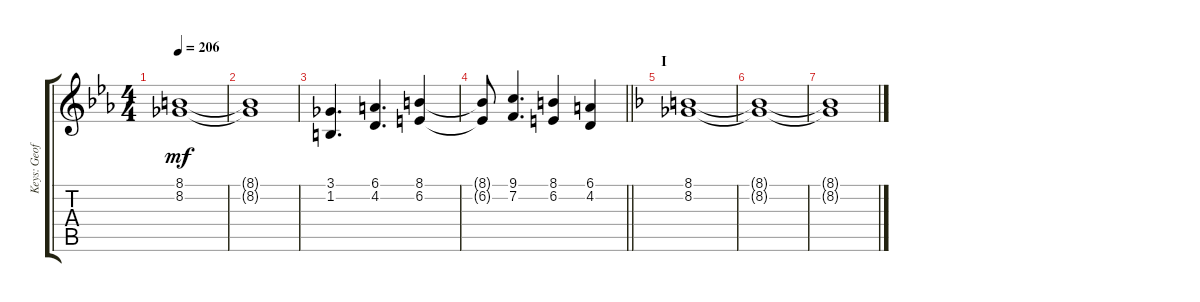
\track ("Keys: Geoff" "Keys: Geof") {instrument synthstrings1}
\staff {score tabs}
\tuning (Eb4 Bb3 Gb3 Db3 Ab2 Eb2) {hide}
\ts (4 4)
\tempo 206
\clef g2
\ks eb
(8.1{t} 8.2{t}).1{dy mf} |
(8.1{t} 8.2{t}).1 |
(3.1 1.2).4{d} (6.1 4.2).4{d} (8.1 6.2).4 |
\barLineRight lightlight
(8.1{t} 6.2{t}).8 (9.1 7.2).4{d} (8.1 6.2).4 (6.1 4.2).4 |
\section ("" "I")
\ks f
(8.1 8.2).1 |
(8.1{t} 8.2{t}).1 |
(8.1{t} 8.2{t}).1
